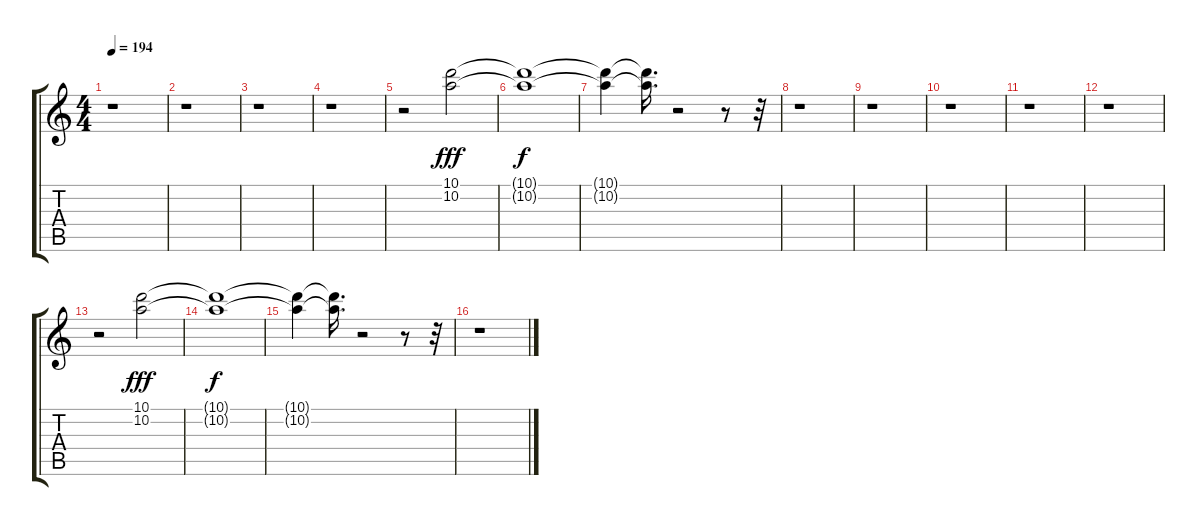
\track "" {instrument electricguitarclean}
\staff {score tabs}
\tuning (E4 B3 G3 D3 A2 E2) {hide}
\ts (4 4)
\tempo 194
\clef g2
\ks c
r.1{dy f} |
r.1 |
r.1 |
r.1 |
r.2 (10.1 10.2).2{dy fff} |
(10.1{t} 10.2{t}).1{dy f} |
(10.1{t} 10.2{t}).4 (10.1{t} 10.2{t}).16{d} r.2 r.8 r.32 |
r.1 |
r.1 |
r.1 |
r.1 |
r.1 |
r.2 (10.1 10.2).2{dy fff} |
(10.1{t} 10.2{t}).1{dy f} |
(10.1{t} 10.2{t}).4 (10.1{t} 10.2{t}).16{d} r.2 r.8 r.32 |
r.1
